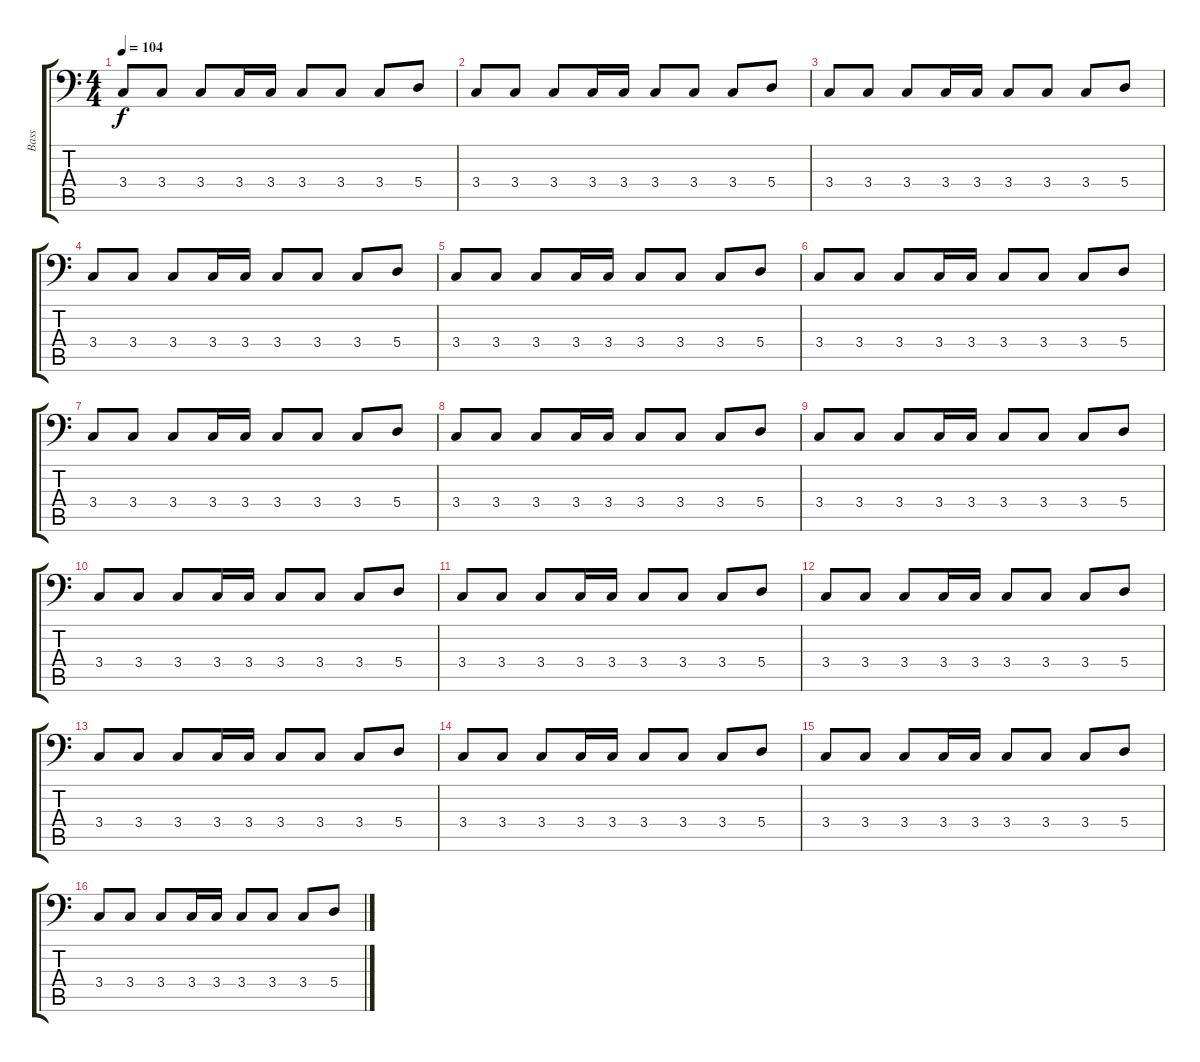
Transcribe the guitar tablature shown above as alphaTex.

\track ("Bass" "Bass") {instrument fretlessbass}
\staff {score tabs}
\tuning (C3 G2 D2 A1 E1 B0) {hide}
\ts (4 4)
\tempo 104
\clef f4
\ks c
3.4.8{dy f volume 11} 3.4.8 3.4.8 3.4.16 3.4.16 3.4.8 3.4.8 3.4.8 5.4.8 |
3.4.8 3.4.8 3.4.8 3.4.16 3.4.16 3.4.8 3.4.8 3.4.8 5.4.8 |
3.4.8 3.4.8 3.4.8 3.4.16 3.4.16 3.4.8 3.4.8 3.4.8 5.4.8 |
3.4.8 3.4.8 3.4.8 3.4.16 3.4.16 3.4.8 3.4.8 3.4.8 5.4.8 |
3.4.8 3.4.8 3.4.8 3.4.16 3.4.16 3.4.8 3.4.8 3.4.8 5.4.8 |
3.4.8 3.4.8 3.4.8 3.4.16 3.4.16 3.4.8 3.4.8 3.4.8 5.4.8 |
3.4.8 3.4.8 3.4.8 3.4.16 3.4.16 3.4.8 3.4.8 3.4.8 5.4.8 |
3.4.8 3.4.8 3.4.8 3.4.16 3.4.16 3.4.8 3.4.8 3.4.8 5.4.8 |
3.4.8 3.4.8 3.4.8 3.4.16 3.4.16 3.4.8 3.4.8 3.4.8 5.4.8 |
3.4.8 3.4.8 3.4.8 3.4.16 3.4.16 3.4.8 3.4.8 3.4.8 5.4.8 |
3.4.8 3.4.8 3.4.8 3.4.16 3.4.16 3.4.8 3.4.8 3.4.8 5.4.8 |
3.4.8 3.4.8 3.4.8 3.4.16 3.4.16 3.4.8 3.4.8 3.4.8 5.4.8 |
3.4.8 3.4.8 3.4.8 3.4.16 3.4.16 3.4.8 3.4.8 3.4.8 5.4.8 |
3.4.8 3.4.8 3.4.8 3.4.16 3.4.16 3.4.8 3.4.8 3.4.8 5.4.8 |
3.4.8 3.4.8 3.4.8 3.4.16 3.4.16 3.4.8 3.4.8 3.4.8 5.4.8 |
3.4.8 3.4.8 3.4.8 3.4.16 3.4.16 3.4.8 3.4.8 3.4.8 5.4.8
